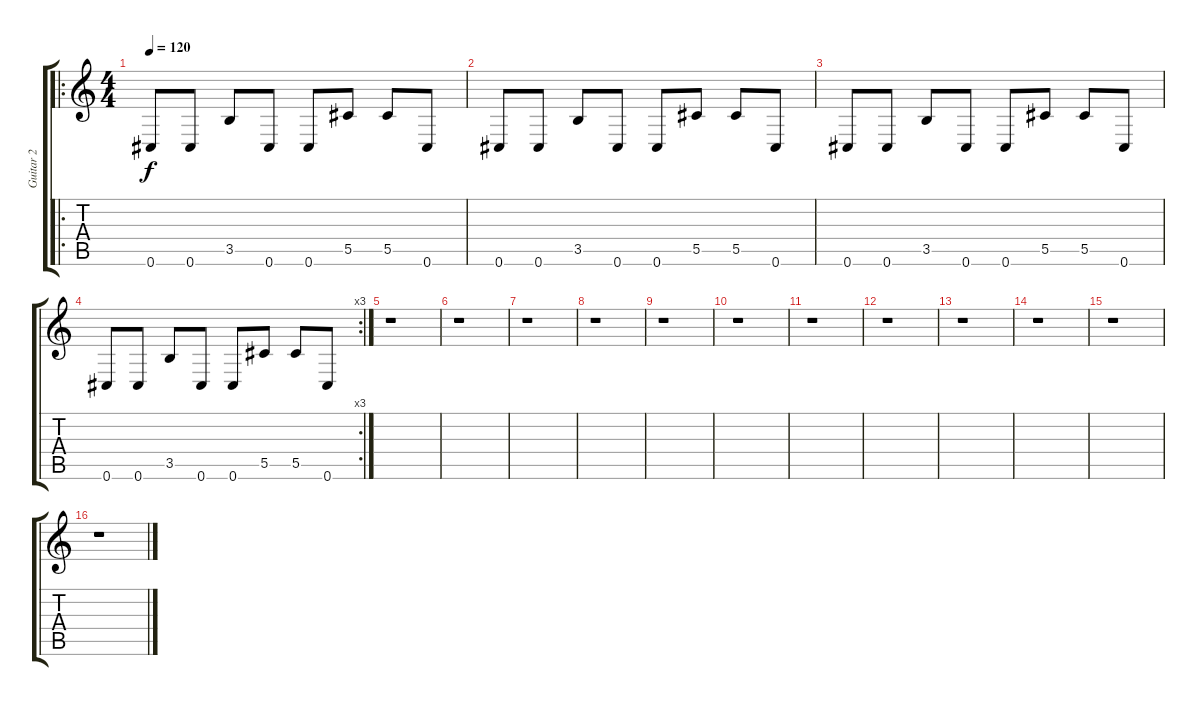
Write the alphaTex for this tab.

\track ("Guitar 2" "Guitar 2") {instrument distortionguitar}
\staff {score tabs}
\tuning (Eb4 Bb3 Gb3 Db3 Ab2 Db2) {hide}
\ro
\ts (4 4)
\tempo 120
\clef g2
\ks c
0.6.8{dy f} 0.6.8 3.5.8 0.6.8 0.6.8 5.5.8 5.5.8 0.6.8 |
0.6.8 0.6.8 3.5.8 0.6.8 0.6.8 5.5.8 5.5.8 0.6.8 |
0.6.8 0.6.8 3.5.8 0.6.8 0.6.8 5.5.8 5.5.8 0.6.8 |
\rc 3
0.6.8 0.6.8 3.5.8 0.6.8 0.6.8 5.5.8 5.5.8 0.6.8 |
r.1 |
r.1 |
r.1 |
r.1 |
r.1 |
r.1 |
r.1 |
r.1 |
r.1 |
r.1 |
r.1 |
r.1
